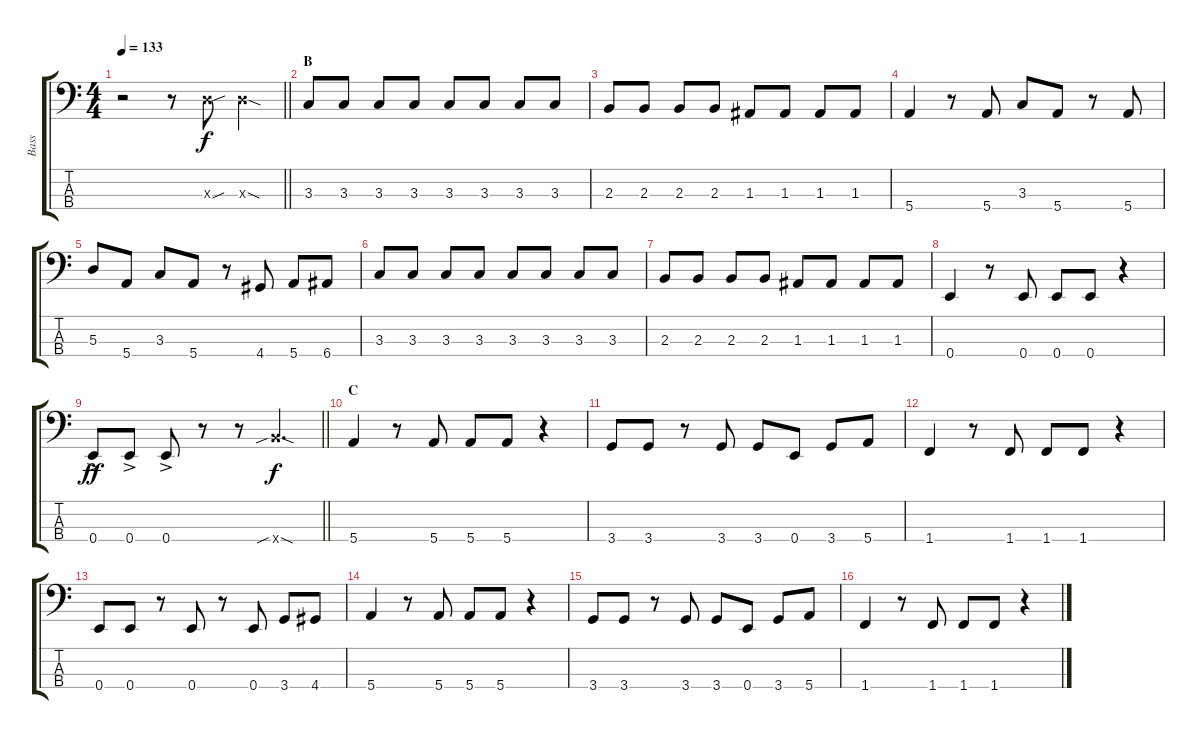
\track ("Bass" "Bass") {instrument electricbassfinger}
\staff {score tabs}
\tuning (G2 D2 A1 E1) {hide}
\ts (4 4)
\tempo 133
\clef f4
\barLineRight lightlight
\ks c
r.2{dy f} r.8 5.3{sou x}.8 5.3{sod x}.4 |
\section ("" "B")
3.3.8 3.3.8 3.3.8 3.3.8 3.3.8 3.3.8 3.3.8 3.3.8 |
2.3.8 2.3.8 2.3.8 2.3.8 1.3.8 1.3.8 1.3.8 1.3.8 |
5.4.4 r.8 5.4.8 3.3.8 5.4.8 r.8 5.4.8 |
5.3.8 5.4.8 3.3.8 5.4.8 r.8 4.4.8 5.4.8 6.4.8 |
3.3.8 3.3.8 3.3.8 3.3.8 3.3.8 3.3.8 3.3.8 3.3.8 |
2.3.8 2.3.8 2.3.8 2.3.8 1.3.8 1.3.8 1.3.8 1.3.8 |
0.4.4 r.8 0.4.8 0.4.8 0.4.8 r.4 |
\barLineRight lightlight
0.4{ac}.8{dy ff} 0.4{ac}.8 0.4{ac}.8 r.8 r.8 7.4{sib sod x}.4{d dy f} |
\section ("" "C")
5.4.4 r.8 5.4.8 5.4.8 5.4.8 r.4 |
3.4.8 3.4.8 r.8 3.4.8 3.4.8 0.4.8 3.4.8 5.4.8 |
1.4.4 r.8 1.4.8 1.4.8 1.4.8 r.4 |
0.4.8 0.4.8 r.8 0.4.8 r.8 0.4.8 3.4.8 4.4.8 |
5.4.4 r.8 5.4.8 5.4.8 5.4.8 r.4 |
3.4.8 3.4.8 r.8 3.4.8 3.4.8 0.4.8 3.4.8 5.4.8 |
1.4.4 r.8 1.4.8 1.4.8 1.4.8 r.4
